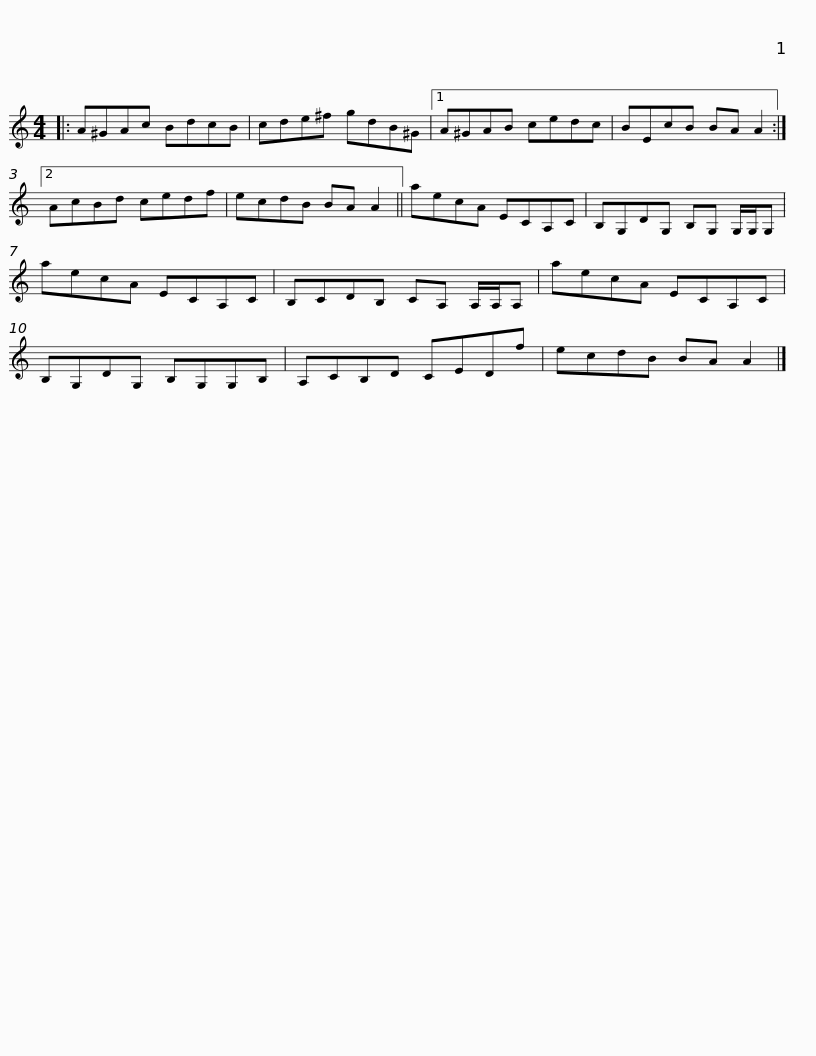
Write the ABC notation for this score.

X:1
L:1/8
M:4/4
I:linebreak $
K:C
V:1 treble
V:1
|: A^GAc BdcB | cde^f gdB^G |1 A^GAB cedc | BEcB BA A2 :|2 AcBd cedf |$ %5
 ecdB BA A2 || aecA ECA,C | B,G,DG, B,G, G,/G,/G, | aecA ECA,C |$ B,CDB, CA, A,/A,/A, | %10
 aecA ECA,C | B,G,DG, B,G,G,B, | A,CB,D CEDf |$ ecdB BA A2 |] %14
